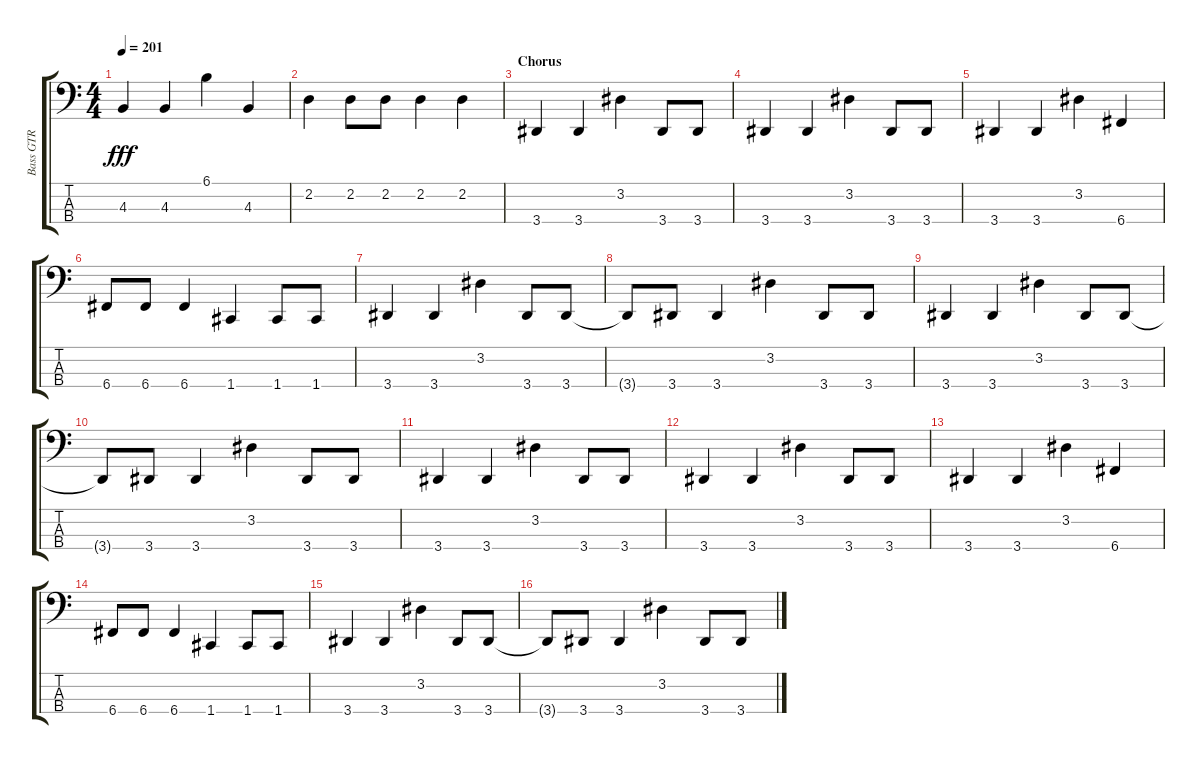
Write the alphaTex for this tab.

\track ("Bass GTR" "Bass GTR") {instrument electricbassfinger}
\staff {score tabs}
\tuning (F2 C2 G1 C1) {hide}
\ts (4 4)
\tempo 201
\clef f4
\ks aminor
4.3.4{dy fff} 4.3.4 6.1.4 4.3.4 |
2.2.4 2.2.8 2.2.8 2.2.4 2.2.4 |
\section ("" "Chorus")
3.4.4 3.4.4 3.2.4 3.4.8 3.4.8 |
3.4.4 3.4.4 3.2.4 3.4.8 3.4.8 |
3.4.4 3.4.4 3.2.4 6.4.4 |
6.4.8 6.4.8 6.4.4 1.4.4 1.4.8 1.4.8 |
3.4.4 3.4.4 3.2.4 3.4.8 3.4.8 |
3.4{t}.8 3.4.8 3.4.4 3.2.4 3.4.8 3.4.8 |
3.4.4 3.4.4 3.2.4 3.4.8 3.4.8 |
3.4{t}.8 3.4.8 3.4.4 3.2.4 3.4.8 3.4.8 |
3.4.4 3.4.4 3.2.4 3.4.8 3.4.8 |
3.4.4 3.4.4 3.2.4 3.4.8 3.4.8 |
3.4.4 3.4.4 3.2.4 6.4.4 |
6.4.8 6.4.8 6.4.4 1.4.4 1.4.8 1.4.8 |
3.4.4 3.4.4 3.2.4 3.4.8 3.4.8 |
3.4{t}.8 3.4.8 3.4.4 3.2.4 3.4.8 3.4.8
